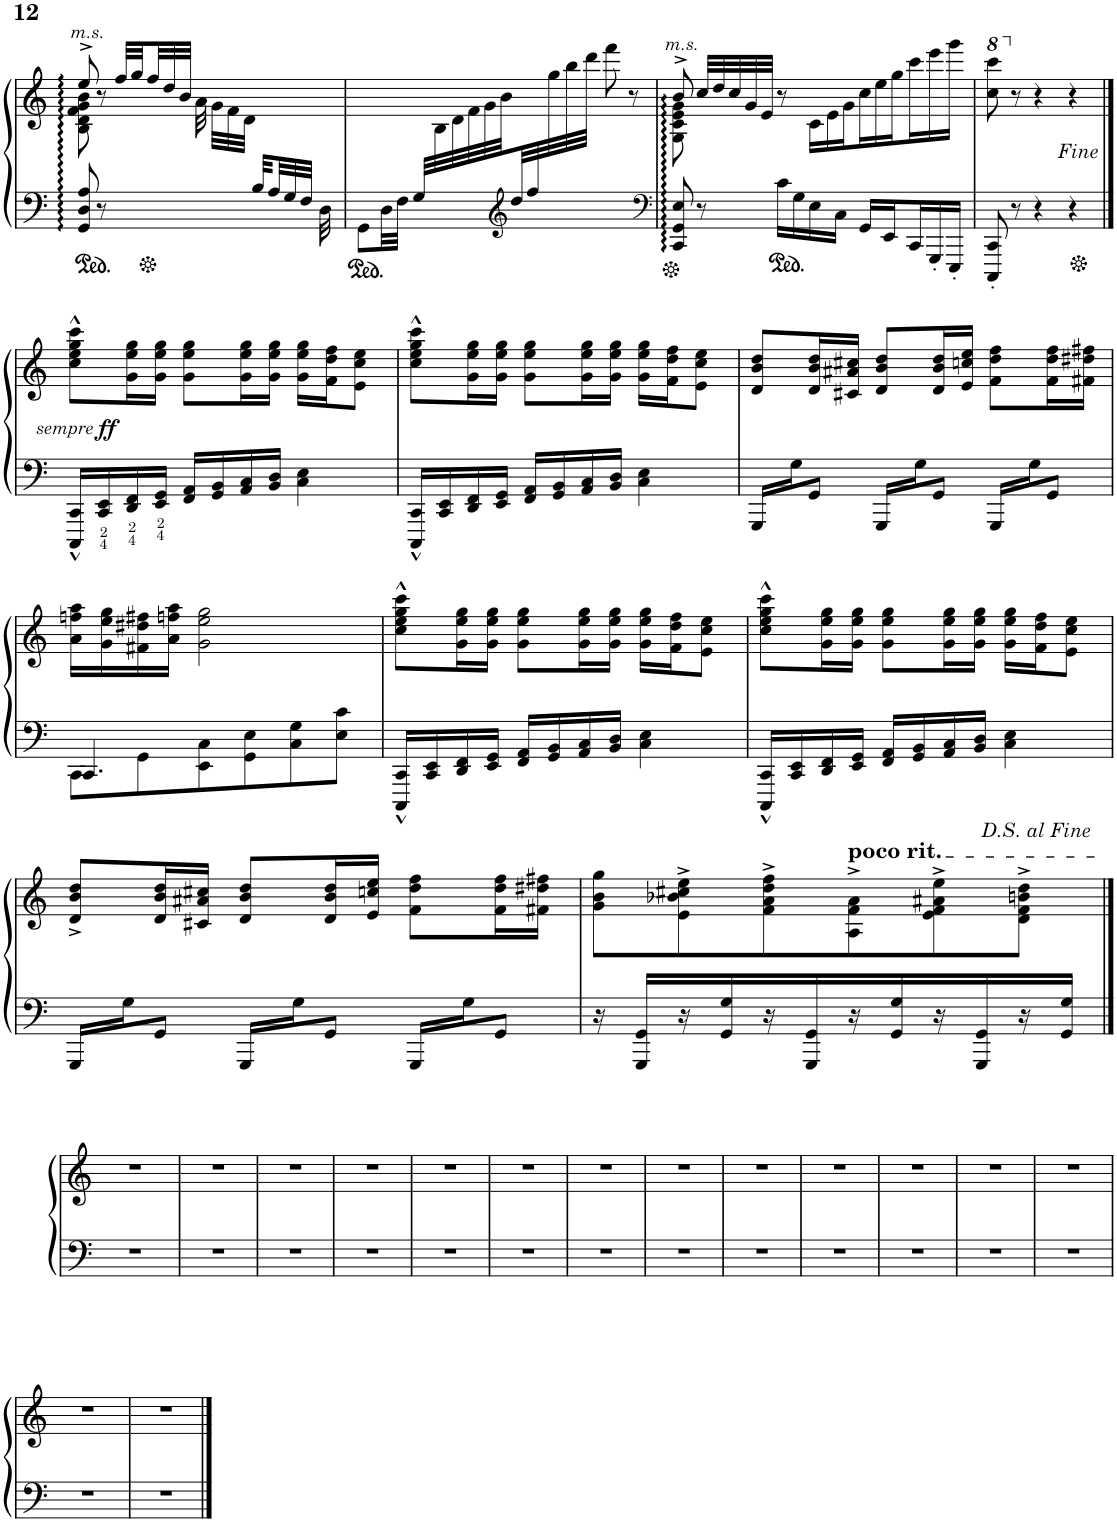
**kern	**kern	**dynam
*part1	*part1	*part1
*staff2	*staff1	*staff1/2
*I"Piano	*	*
*I'P-no	*	*
!!LO:PB:g=z
*clefF4	*clefG2	*
*k[]	*k[]	*
*M3/4	*M3/4	*
=14	=14	=14
*^	*^	*
*	*	*	*^	*
!	!	!LO:TX:a:i:t=m.s.	!	!	!
32ryy	8GG/ 8D/ 8A/	8ee^/	8B\ 8d\ 8f\ 8g\ 8b\	32ryy	.
*	*	*	*v	*v	*
.	8r	8r	8ryy	.
.	8ryy	32ff/LLL	32ryy	.
.	.	32gg/	4ryy	.
.	.	32ff/	.	.
.	.	32dd/	.	.
.	32ryy	32b/JJJ	.	.
*	*	*	*^	*
.	8ryy	8ryy	.	32a\	.
.	.	.	.	32g\LLL	.
.	.	.	.	32f\	.
.	.	.	.	32d\JJJ	.
32B/LLL	8ryy	8ryy	8ryy	8ryy	.
32A/	.	.	.	.	.
32G/	.	.	.	.	.
32F/JJJ	.	.	.	.	.
32D\	32ryy	32ryy	32ryy	32ryy	.
*	*	*v	*v	*v	*
=15	=15	=15	=15
8.ryy	8GG\L	8ryy	.
.	32D\LL	16ryy	.
.	32F\JJJ	.	.
32G/LLL	16ryy	32ryy	.
32ryy	.	32B\	.
.	8ryy	32d\	.
.	.	32f\	.
.	.	32g\	.
.	.	32b\	.
*clefG2	*	*	*
32dd/	32ryy	16ryy	.
32ff/	32ryy	.	.
4ryy	16ryy	32gg\	.
.	.	32bb\	.
.	4ryy	32ddd\JJJ	.
.	.	8fff\	.
.	.	16.r	.
16.ryy	.	.	.
.	32ryy	32ryy	.
*v	*v	*	*
=16	=16	=16
*clefF4	*	*
*^	*^	*
!	!	!LO:TX:a:i:t=m.s.	!	!
*v	*v	*	*	*
8CC/ 8GG/ 8E/	8b^/	8G\ 8c\ 8e\ 8g\	.
8r	32r	2ryy	.
.	32cc/LLL	.	.
.	32dd/	.	.
.	32cc/	.	.
32ryy	32g/	.	.
16c\LL	32e/JJJ	.	.
.	8r	.	.
16G\	.	.	.
16E\	.	.	.
*	*Xbrackettup	*	*
.	24c\LL	.	.
16C\JJ	.	.	.
.	24e\	.	.
.	24g\	.	.
16GG/LL	.	.	.
.	24cc\	.	.
16EE/	.	.	.
.	24ee\	.	.
.	.	8ryy	.
.	24gg\	.	.
*Xbrackettup	*	*	*
24CC/	.	.	.
.	24ccc\	.	.
24GGG'/	.	.	.
.	24eee\	.	.
[96EEE/JJ	.	.	.
32ryy	.	32ryy	.
.	[96ggg\JJ	.	.
=17	=17	=17	=17
*	*8va	*	*
*^	*	*	*
8CCC/' 8CC/'	2.ryy	8ccc\^ 8cccc\^	2.ryy	.
*	*	*X8va	*	*
32EEE'/JJ]	.	32ggg\JJ]	.	.
8r	.	8r	.	.
4r	.	4r	.	.
4r	.	4r	.	.
!	!	!	!LO:TX:b:t=<i>Fine</i>	!
!	!LO:TX:b:t=<i>Fine</i>	!	!	!
.	32ryy	.	32ryy	.
!!LO:LB:g=z
==18	==18	==18	==18	==18
!	!	!	!	!LO:DY:b
!	!	!	!	!LO:DY:n=1:b
*v	*v	*	*	*
*	*v	*v	*
16CCC/'<^^ 16CC/'<^^LL	8cc\'^^ 8ee\'^^ 8gg\'^^ 8ccc\'^^L	other-dynamics ff
16CC/' 16EE/'	.	.
16DD/' 16FF/'	16g\' 16ee\' 16gg\'L	.
16EE/' 16GG/'JJ	16g\' 16ee\' 16gg\'JJ	.
16FF/' 16AA/'LL	8g\ 8ee\ 8gg\L	.
16GG/' 16BB/'	.	.
16AA/' 16C/'	16g\' 16ee\' 16gg\'L	.
16BB/' 16D/'JJ	16g\' 16ee\' 16gg\'JJ	.
4C\' 4E\'	16g\' 16ee\' 16gg\'LL	.
.	16f\' 16dd\' 16ff\'J	.
.	8e\ 8cc\ 8ee\J	.
=19	=19	=19
16CCC/'<^^ 16CC/'<^^LL	8cc\'^^ 8ee\'^^ 8gg\'^^ 8ccc\'^^L	.
16CC/' 16EE/'	.	.
16DD/' 16FF/'	16g\' 16ee\' 16gg\'L	.
16EE/' 16GG/'JJ	16g\' 16ee\' 16gg\'JJ	.
16FF/' 16AA/'LL	8g\ 8ee\ 8gg\L	.
16GG/' 16BB/'	.	.
16AA/' 16C/'	16g\' 16ee\' 16gg\'L	.
16BB/' 16D/'JJ	16g\' 16ee\' 16gg\'JJ	.
4C\' 4E\'	16g\' 16ee\' 16gg\'LL	.
.	16f\' 16dd\' 16ff\'J	.
.	8e\ 8cc\ 8ee\J	.
=20	=20	=20
16GGG/LL	8d/ 8b/ 8dd/L	.
16G\J	.	.
8GG/J	16d/ 16b/ 16dd/L	.
.	16c#X/ 16a#X/ 16cc#X/JJ	.
16GGG/LL	8d/ 8b/ 8dd/L	.
16G\J	.	.
8GG/J	16d/ 16b/ 16dd/L	.
.	16e/ 16ccn/ 16ee/JJ	.
16GGG/LL	8f\ 8dd\ 8ff\L	.
16G\J	.	.
8GG/J	16f\ 16dd\ 16ff\L	.
.	16f#X\ 16dd#X\ 16ff#X\JJ	.
!!LO:LB:g=z
=21	=21	=21
*^	*	*
4.CC/	8CC\L	16a\ 16ffn\ 16aa\LL	.
.	.	16g\ 16ee\ 16gg\	.
.	8GG\	16f#X\ 16dd#X\ 16ff#X\	.
.	.	16a\ 16ffn\ 16aa\JJ	.
.	8EE\ 8C\	2g\ 2ee\ 2gg\	.
8ryy	8GG\ 8E\	.	.
4ryy	8C\ 8G\	.	.
.	8E\ 8c\J	.	.
*v	*v	*	*
=22	=22	=22
16CCC/'<^^ 16CC/'<^^LL	8cc\'^^ 8ee\'^^ 8gg\'^^ 8ccc\'^^L	.
16CC/' 16EE/'	.	.
16DD/' 16FF/'	16g\' 16ee\' 16gg\'L	.
16EE/' 16GG/'JJ	16g\' 16ee\' 16gg\'JJ	.
16FF/' 16AA/'LL	8g\ 8ee\ 8gg\L	.
16GG/' 16BB/'	.	.
16AA/' 16C/'	16g\' 16ee\' 16gg\'L	.
16BB/' 16D/'JJ	16g\' 16ee\' 16gg\'JJ	.
4C\' 4E\'	16g\' 16ee\' 16gg\'LL	.
.	16f\' 16dd\' 16ff\'J	.
.	8e\ 8cc\ 8ee\J	.
=23	=23	=23
16CCC/'<^^ 16CC/'<^^LL	8cc\'^^ 8ee\'^^ 8gg\'^^ 8ccc\'^^L	.
16CC/' 16EE/'	.	.
16DD/' 16FF/'	16g\' 16ee\' 16gg\'L	.
16EE/' 16GG/'JJ	16g\' 16ee\' 16gg\'JJ	.
16FF/' 16AA/'LL	8g\ 8ee\ 8gg\L	.
16GG/' 16BB/'	.	.
16AA/' 16C/'	16g\' 16ee\' 16gg\'L	.
16BB/' 16D/'JJ	16g\' 16ee\' 16gg\'JJ	.
4C\' 4E\'	16g\' 16ee\' 16gg\'LL	.
.	16f\' 16dd\' 16ff\'J	.
.	8e\ 8cc\ 8ee\J	.
!!LO:LB:g=z
=24	=24	=24
16GGG/LL	8d/^ 8b/^ 8dd/^L	.
16G\J	.	.
8GG/J	16d/ 16b/ 16dd/L	.
.	16c#X/ 16a#X/ 16cc#X/JJ	.
16GGG/LL	8d/ 8b/ 8dd/L	.
16G\J	.	.
8GG/J	16d/ 16b/ 16dd/L	.
.	16e/ 16ccn/ 16ee/JJ	.
16GGG/LL	8f\ 8dd\ 8ff\L	.
16G\J	.	.
8GG/J	16f\ 16dd\ 16ff\L	.
.	16f#X\ 16dd#X\ 16ff#X\JJ	.
=25	=25	=25
16r	8g\ 8b\ 8gg\L	.
16GGG/ 16GG/LL	.	.
16r	8e\^ 8b-X\^ 8cc#X\^ 8ee\^	.
16GG/ 16G/	.	.
16r	8f\^ 8a\^ 8dd\^ 8ff\^	.
16GGG/ 16GG/	.	.
!	!LO:TX:a:t=poco rit.	!
16r	8A\^ 8f\^ 8a\^	.
16GG/ 16G/	.	.
16r	8e\^ 8f\^ 8a#X\^ 8ee\^	.
16GGG/ 16GG/	.	.
16r	8d\^ 8f\^ 8bn\^ 8dd\^J	.
16GG/ 16G/JJ	.	.
!	!LO:TX:a:t=<i>D.S. al Fine</i>	!
!LO:TX:a:t=<i>D.S. al Fine</i>	!	!
!!LO:LB:g=z
==1	==1	==1
2.r	2.r	.
=2	=2	=2
2.r	2.r	.
=3	=3	=3
32%23r	2.r	.
32ryy	.	.
=4	=4	=4
2.r	2.r	.
=5	=5	=5
2.r	2.r	.
=6	=6	=6
2.r	2.r	.
=7	=7	=7
2.r	2.r	.
=8	=8	=8
2.r	2.r	.
=9	=9	=9
2.r	2.r	.
=10	=10	=10
2.r	2.r	.
=11	=11	=11
2.r	2.r	.
=12	=12	=12
2.r	2.r	.
=13	=13	=13
2.r	2.r	.
!!LO:LB:g=z
=14	=14	=14
2.r	2.r	.
=15	=15	=15
2.r	2.r	.
==	==	==
*-	*-	*-
